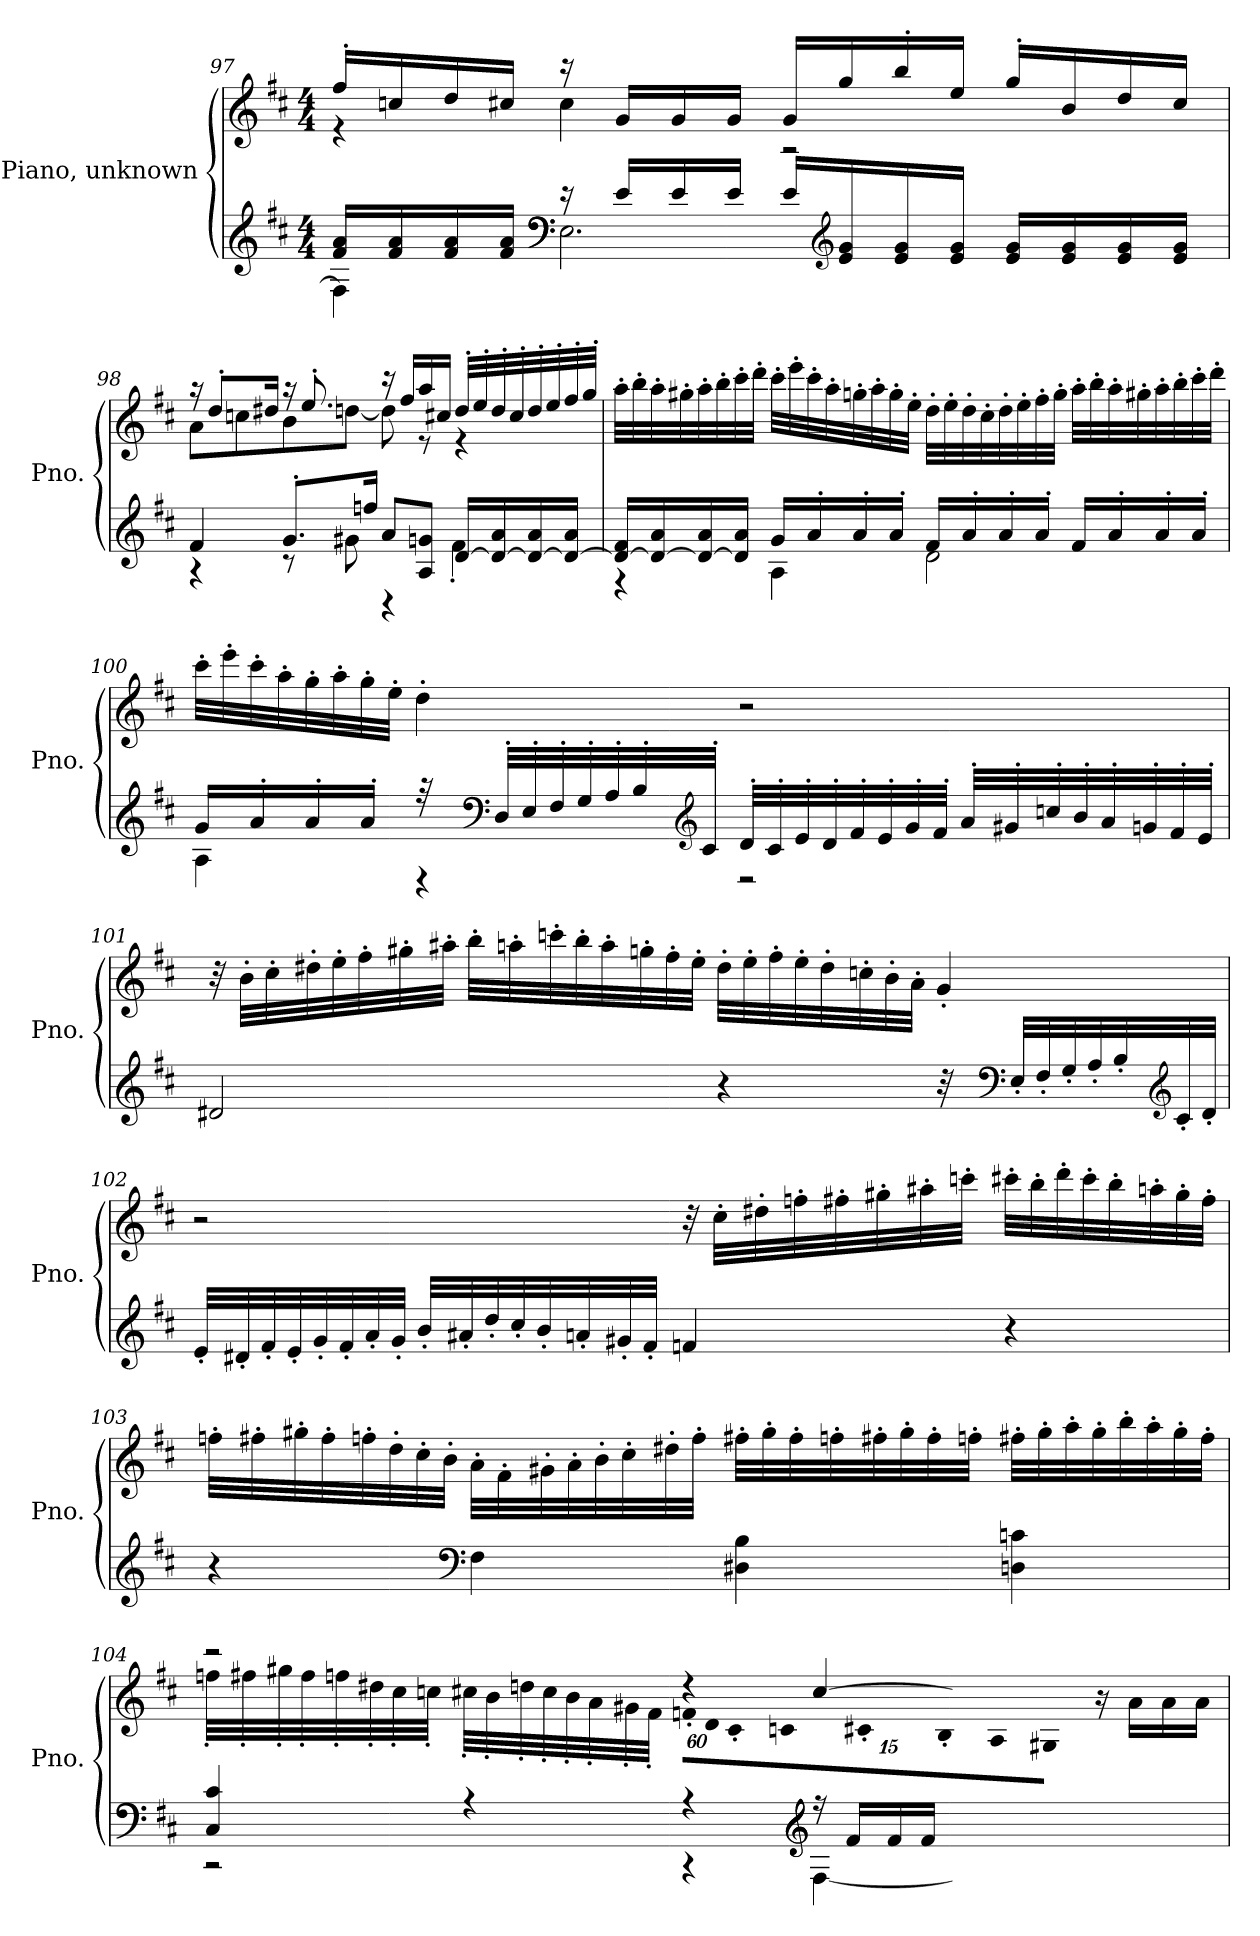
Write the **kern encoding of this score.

**kern	**kern
*part1	*part1
*staff2	*staff1
*I"Piano, unknown	*
*I'Pno.	*
!!LO:LB:g=z
*clefG2	*clefG2
*k[f#c#]	*k[f#c#]
*M4/4	*M4/4
=97	=97
*^	*^
16f#/ 16a/LL	4F#\]	16ff#'/LL	4r
16f#/ 16a/	.	16ccn/	.
16f#/ 16a/	.	16dd/	.
16f#/ 16a/JJ	.	16cc#X/JJ	.
*clefF4	*	*	*
16r	2.E\	16r	4cc#\
16e/LL	.	16g/LL	.
16e/	.	16g/	.
16e/JJ	.	16g/JJ	.
16e/LL	.	16g/LL	2r
*clefG2	*	*	*
16e/ 16g/	.	16gg/	.
16e/ 16g/	.	16bb'/	.
16e/ 16g/JJ	.	16ee/JJ	.
16e/ 16g/LL	.	16gg'/LL	.
16e/ 16g/	.	16b/	.
16e/ 16g/	.	16dd/	.
16e/ 16g/JJ	.	16cc#/JJ	.
!!LO:LB:g=z	!!
=98	=98	=98	=98
4f#/	4r	16r	8a\L
.	.	8dd'/L	.
.	.	.	8ccn\
.	.	16dd#X/Jk	.
8.g'/L	8r	16r	8b\
.	.	8.ee'/	.
.	8g#X\	.	[8ddn\J
16ffn/Jk	.	.	.
8a/L	4r	16r	8dd\]
.	.	16ff#/LL	.
8A/ 8gn/J	.	16aa/	8r
.	.	16cc#X/JJ	.
[16d/LL	4f#'\	32dd'/LLL	4r
.	.	32ee'/	.
16d/_ 16a/	.	32dd'/	.
.	.	32cc#'/	.
16d/_ 16a/	.	32dd'/	.
.	.	32ee'/	.
16d/_ 16a/JJ	.	32ff#'/	.
.	.	32gg'/JJJ	.
*	*	*v	*v
!!LO:LB:g=z
=99	=99	=99
16d/_ 16f#/LL	4r	32aa'\LLL
.	.	32bb'\
16d/_ 16a/	.	32aa'\
.	.	32gg#X'\
16d/_ 16a/	.	32aa'\
.	.	32bb'\
16d/] 16a/JJ	.	32ccc#'\
.	.	32ddd'\JJJ
16g/LL	4A\	32ccc#'\LLL
.	.	32eee'\
16a'/	.	32ccc#'\
.	.	32aa'\
16a'/	.	32ggn'\
.	.	32aa'\
16a'/JJ	.	32gg'\
.	.	32ee'\JJJ
16f#/LL	2d\	32dd'\LLL
.	.	32ee'\
16a'/	.	32dd'\
.	.	32cc#'\
16a'/	.	32dd'\
.	.	32ee'\
16a'/JJ	.	32ff#'\
.	.	32gg'\JJJ
16f#/LL	.	32aa'\LLL
.	.	32bb'\
16a'/	.	32aa'\
.	.	32gg#X'\
16a'/	.	32aa'\
.	.	32bb'\
16a'/JJ	.	32ccc#'\
.	.	32ddd'\JJJ
!!LO:LB:g=z
=100	=100	=100
16g/LL	4A\	32ccc#'\LLL
.	.	32eee'\
16a'/	.	32ccc#'\
.	.	32aa'\
16a'/	.	32gg'\
.	.	32aa'\
16a'/JJ	.	32gg'\
.	.	32ee'\JJJ
32r	4r	4dd'\
*clefF4	*	*
32D'/LLL	.	.
32E'/	.	.
32F#'/	.	.
32G'/	.	.
32A'/	.	.
32B'/	.	.
*clefG2	*	*
32c#'/JJJ	.	.
32d'/LLL	2r	2r
32c#'/	.	.
32e'/	.	.
32d'/	.	.
32f#'/	.	.
32e'/	.	.
32g'/	.	.
32f#'/JJJ	.	.
32a'/LLL	.	.
32g#X'/	.	.
32ccn'/	.	.
32b'/	.	.
32a'/	.	.
32gn'/	.	.
32f#'/	.	.
32e'/JJJ	.	.
*v	*v	*
!!LO:PB:g=z
=101	=101
2d#X/	32r
.	32b'\LLL
.	32cc#'\
.	32dd#X'\
.	32ee'\
.	32ff#'\
.	32gg#X'\
.	32aa#X'\JJJ
.	32bb'\LLL
.	32aan'\
.	32cccn'\
.	32bb'\
.	32aa'\
.	32ggn'\
.	32ff#'\
.	32ee'\JJJ
4r	32dd#'\LLL
.	32ee'\
.	32ff#'\
.	32ee'\
.	32dd#'\
.	32ccn'\
.	32b'\
.	32a'\JJJ
32r	4g'/
*clefF4	*
32E'/LLL	.
32F#'/	.
32G'/	.
32A'/	.
32B'/	.
*clefG2	*
32c#'/	.
32d#'/JJJ	.
!!LO:LB:g=z
=102	=102
32e'/LLL	2r
32d#X'/	.
32f#'/	.
32e'/	.
32g'/	.
32f#'/	.
32a'/	.
32g'/JJJ	.
32b'/LLL	.
32a#X'/	.
32dd'/	.
32cc#'/	.
32b'/	.
32an'/	.
32g#X'/	.
32f#'/JJJ	.
4fn/	32r
.	32cc#'\LLL
.	32dd#X'\
.	32ffn'\
.	32ff#X'\
.	32gg#X'\
.	32aa#X'\
.	32cccn'\JJJ
4r	32ccc#X'\LLL
.	32bb'\
.	32ddd'\
.	32ccc#'\
.	32bb'\
.	32aan'\
.	32gg#'\
.	32ff#'\JJJ
!!LO:LB:g=z
=103	=103
4r	32ffn'\LLL
.	32ff#X'\
.	32gg#X'\
.	32ff#'\
.	32ffn'\
.	32dd'\
.	32cc#'\
.	32b'\JJJ
*clefF4	*
4F#\	32a'\LLL
.	32f#'\
.	32g#X'\
.	32a'\
.	32b'\
.	32cc#'\
.	32dd#X'\
.	32ff'\JJJ
4D#X\ 4B\	32ff#X'\LLL
.	32gg#'\
.	32ff#'\
.	32ffn'\
.	32ff#X'\
.	32gg#'\
.	32ff#'\
.	32ffn'\JJJ
4Dn\ 4cn\	32ff#X'\LLL
.	32gg#'\
.	32aa'\
.	32gg#'\
.	32bb'\
.	32aa'\
.	32gg#'\
.	32ff#'\JJJ
!!LO:LB:g=z
=104	=104
*^	*^
4C#/ 4c#/	2r	2r	32ffn'\LLL
.	.	.	32ff#X'\
.	.	.	32gg#X'\
.	.	.	32ff#'\
.	.	.	32ffn'\
.	.	.	32dd#X'\
.	.	.	32cc#'\
.	.	.	32ccn'\JJJ
4r	.	.	32cc#X'\LLL
.	.	.	32b'\
.	.	.	32ddn'\
.	.	.	32cc#'\
.	.	.	32b'\
.	.	.	32a'\
.	.	.	32g#X'\
.	.	.	32f#'\JJJ
*	*	*	*Xbrackettup
!	!	!	!LO:N:vis=32
4r	4r	4r	1920%53fn'\LLL
!	!	!	!LO:N:vis=32
.	.	.	1920%53d\
.	.	.	1920ryy
!	!	!	!LO:N:vis=32
.	.	.	1920%53c#'\
!	!	!	!LO:N:vis=32
.	.	.	1920%53cn\
!	!	!	!LO:N:vis=32
.	.	.	1920%53c#X'\
.	.	.	1920ryy
!	!	!	!LO:N:vis=32
.	.	.	1920%53B'\
!	!	!	!LO:N:vis=32
.	.	.	1920%53A\J
!	!	!	!LO:N:vis=16
.	.	.	1920%107G#X\JJ
*clefG2	*	*	*
16r	[4F#\	[4cc#/	16r
16f#/LL	.	.	16a\LL
16f#/	.	.	16a\
16f#/JJ	.	.	16a\JJ
*v	*v	*	*
*	*v	*v
=	=
*-	*-
